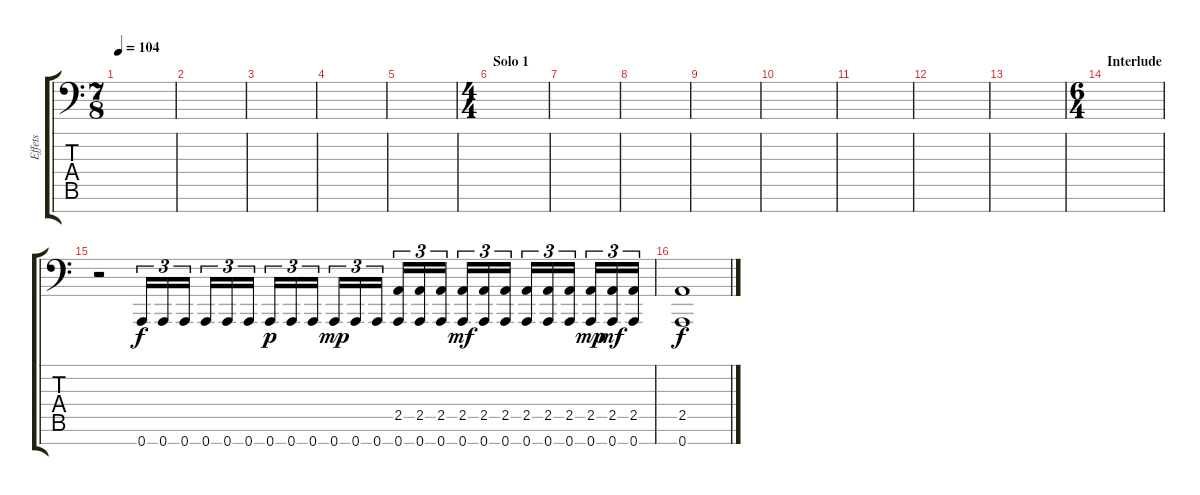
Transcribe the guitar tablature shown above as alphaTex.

\track ("Effets" "Effets") {instrument acousticgrandpiano}
\staff {score tabs}
\tuning (D4 A3 F3 C3 G2 D2 A1) {hide}
\ts (7 8)
\tempo 104
\clef f4
\ks c
|
|
|
|
|
\ts (4 4)
\section ("" "Solo 1")
|
|
|
|
|
|
|
|
\ts (6 4)
\section ("" "Interlude")
|
r.2 0.7.16{tu (3 2) volume 13 instrument timpani} 0.7.16{tu (3 2)} 0.7.16{tu (3 2)} 0.7.16{tu (3 2)} 0.7.16{tu (3 2)} 0.7.16{tu (3 2)} 0.7.16{tu (3 2) dy p} 0.7.16{tu (3 2)} 0.7.16{tu (3 2)} 0.7.16{tu (3 2) dy mp} 0.7.16{tu (3 2)} 0.7.16{tu (3 2)} (2.5 0.7).16{tu (3 2)} (2.5 0.7).16{tu (3 2)} (2.5 0.7).16{tu (3 2)} (2.5 0.7).16{tu (3 2) dy mf} (2.5 0.7).16{tu (3 2)} (2.5 0.7).16{tu (3 2)} (2.5 0.7).16{tu (3 2)} (2.5 0.7).16{tu (3 2)} (2.5 0.7).16{tu (3 2)} (2.5 0.7).16{tu (3 2) dy mp} (2.5 0.7).16{tu (3 2) dy mf} (2.5 0.7).16{tu (3 2)} |
(2.5 0.7).1{dy f}
